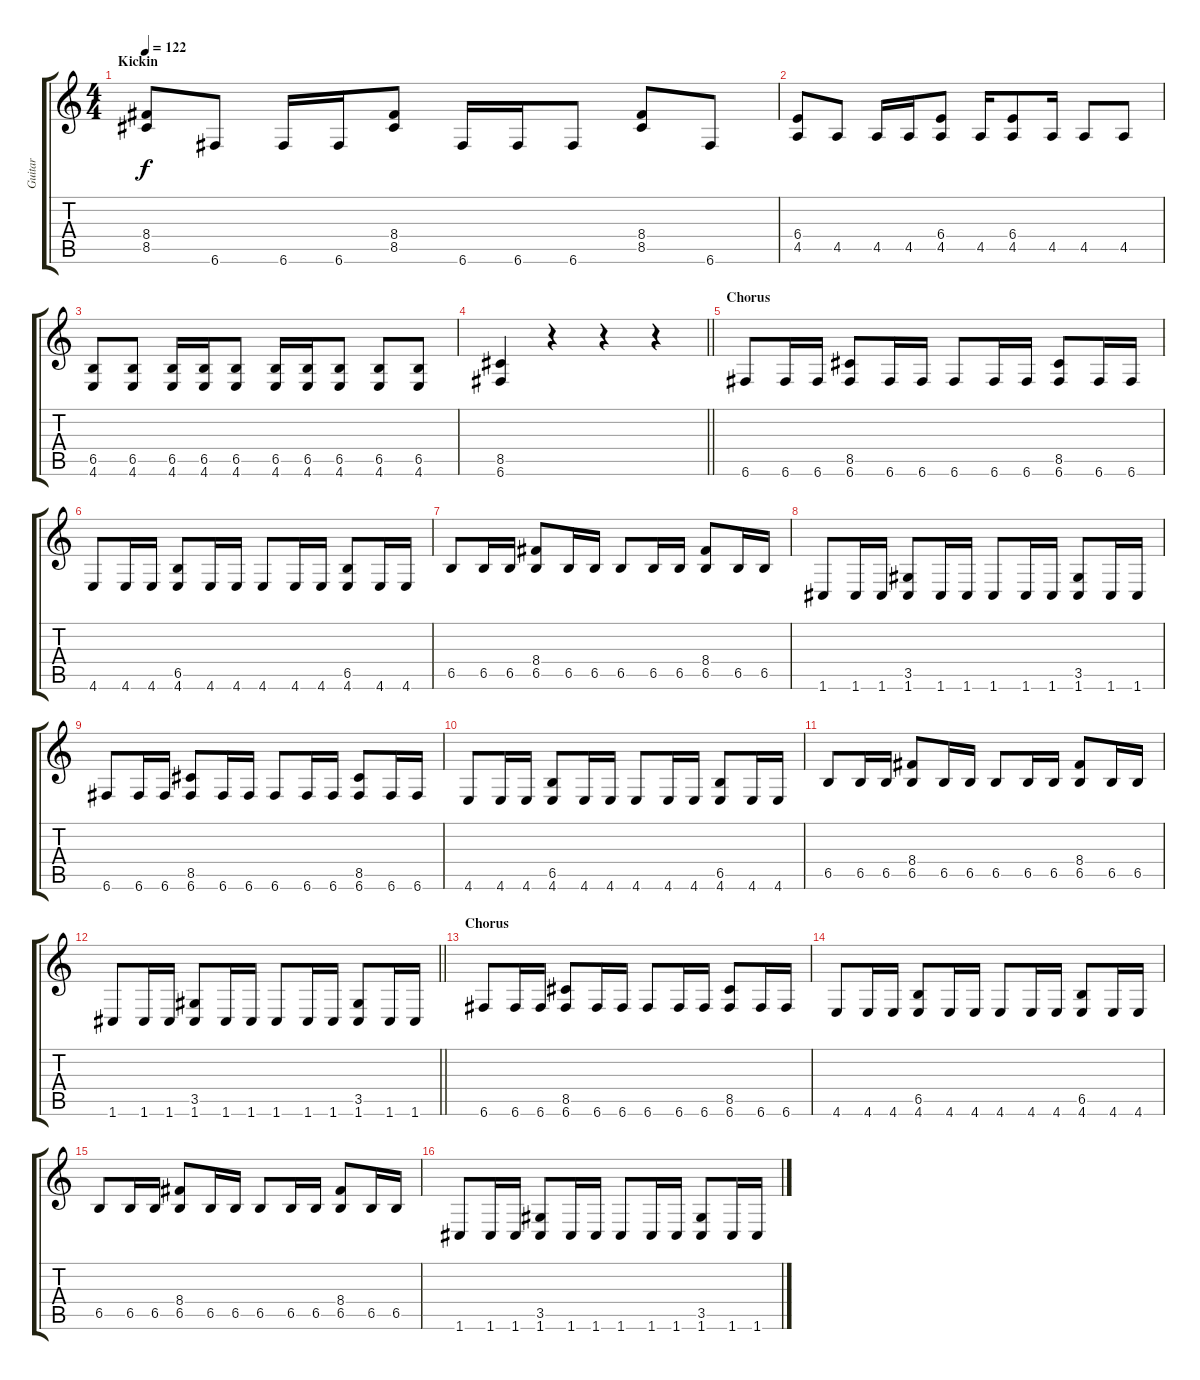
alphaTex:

\track ("Guitar" "Guitar") {instrument distortionguitar}
\staff {score tabs}
\tuning (C4 G3 Eb3 Bb2 F2 C2) {hide}
\ts (4 4)
\section ("" "Kickin")
\tempo 122
\clef g2
\ks c
(8.4 8.5).8{dy f} 6.6.8 6.6.16 6.6.16 (8.4 8.5).8 6.6.16 6.6.16 6.6.8 (8.4 8.5).8 6.6.8 |
(6.4 4.5).8 4.5.8 4.5.16 4.5.16 (6.4 4.5).8 4.5.16 (6.4 4.5).8 4.5.16 4.5.8 4.5.8 |
(6.5 4.6).8 (6.5 4.6).8 (6.5 4.6).16 (6.5 4.6).16 (6.5 4.6).8 (6.5 4.6).16 (6.5 4.6).16 (6.5 4.6).8 (6.5 4.6).8 (6.5 4.6).8 |
\barLineRight lightlight
(8.5 6.6).4 r.4 r.4 r.4 |
\section ("" "Chorus")
6.6.8 6.6.16 6.6.16 (8.5 6.6).8 6.6.16 6.6.16 6.6.8 6.6.16 6.6.16 (8.5 6.6).8 6.6.16 6.6.16 |
4.6.8 4.6.16 4.6.16 (6.5 4.6).8 4.6.16 4.6.16 4.6.8 4.6.16 4.6.16 (6.5 4.6).8 4.6.16 4.6.16 |
6.5.8 6.5.16 6.5.16 (8.4 6.5).8 6.5.16 6.5.16 6.5.8 6.5.16 6.5.16 (8.4 6.5).8 6.5.16 6.5.16 |
1.6.8 1.6.16 1.6.16 (3.5 1.6).8 1.6.16 1.6.16 1.6.8 1.6.16 1.6.16 (3.5 1.6).8 1.6.16 1.6.16 |
6.6.8 6.6.16 6.6.16 (8.5 6.6).8 6.6.16 6.6.16 6.6.8 6.6.16 6.6.16 (8.5 6.6).8 6.6.16 6.6.16 |
4.6.8 4.6.16 4.6.16 (6.5 4.6).8 4.6.16 4.6.16 4.6.8 4.6.16 4.6.16 (6.5 4.6).8 4.6.16 4.6.16 |
6.5.8 6.5.16 6.5.16 (8.4 6.5).8 6.5.16 6.5.16 6.5.8 6.5.16 6.5.16 (8.4 6.5).8 6.5.16 6.5.16 |
\barLineRight lightlight
1.6.8 1.6.16 1.6.16 (3.5 1.6).8 1.6.16 1.6.16 1.6.8 1.6.16 1.6.16 (3.5 1.6).8 1.6.16 1.6.16 |
\section ("" "Chorus")
6.6.8 6.6.16 6.6.16 (8.5 6.6).8 6.6.16 6.6.16 6.6.8 6.6.16 6.6.16 (8.5 6.6).8 6.6.16 6.6.16 |
4.6.8 4.6.16 4.6.16 (6.5 4.6).8 4.6.16 4.6.16 4.6.8 4.6.16 4.6.16 (6.5 4.6).8 4.6.16 4.6.16 |
6.5.8 6.5.16 6.5.16 (8.4 6.5).8 6.5.16 6.5.16 6.5.8 6.5.16 6.5.16 (8.4 6.5).8 6.5.16 6.5.16 |
1.6.8 1.6.16 1.6.16 (3.5 1.6).8 1.6.16 1.6.16 1.6.8 1.6.16 1.6.16 (3.5 1.6).8 1.6.16 1.6.16
